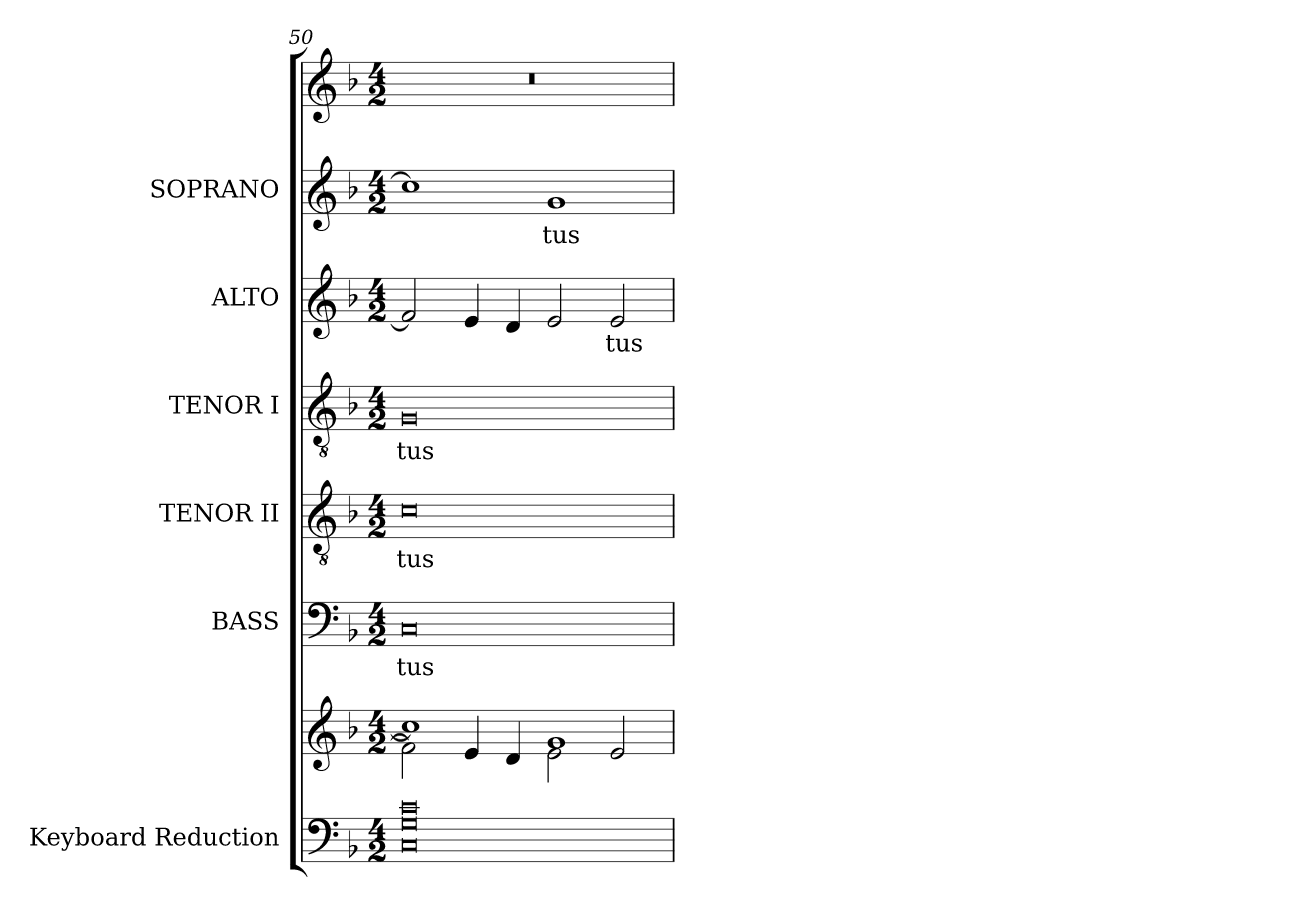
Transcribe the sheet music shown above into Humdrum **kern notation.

**kern	**kern	**kern	**text	**kern	**text	**kern	**text	**kern	**text	**kern	**text	**kern
*part7	*part7	*part6	*part6	*part5	*part5	*part4	*part4	*part3	*part3	*part2	*part2	*part1
*staff8	*staff7	*staff6	*staff6	*staff5	*staff5	*staff4	*staff4	*staff3	*staff3	*staff2	*staff2	*staff1
*I"Keyboard Reduction	*	*I"BASS	*	*I"TENOR II	*	*I"TENOR I	*	*I"ALTO	*	*I"SOPRANO	*	*
*I'Reduc.	*	*I'B.	*	*I'T. II	*	*I'T. I	*	*I'A.	*	*I'S.	*	*
!!LO:PB:g=z
*clefF4	*clefG2	*clefF4	*	*clefGv2	*	*clefGv2	*	*clefG2	*	*clefG2	*	*clefG2
*	*	*	*	*ITrd7c12	*	*ITrd7c12	*	*	*	*	*	*
*k[b-]	*k[b-]	*k[b-]	*	*k[b-]	*	*k[b-]	*	*k[b-]	*	*k[b-]	*	*k[b-]
*F:	*F:	*F:	*	*F:	*	*F:	*	*F:	*	*F:	*	*F:
*M4/2	*M4/2	*M4/2	*	*M4/2	*	*M4/2	*	*M4/2	*	*M4/2	*	*M4/2
=50	=50	=50	=50	=50	=50	=50	=50	=50	=50	=50	=50	=50
*	*^	*	*	*	*	*	*	*	*	*	*	*
!	!	!	!	!LO:LY:b:color=#000000	!	!	!	!	!	!	!	!	!
!	!	!	!	!	!	!LO:LY:b:color=#000000	!	!	!	!	!	!	!
!	!	!	!	!	!	!	!	!LO:LY:b:color=#000000	!	!	!	!	!LO:N:vis=1
0Ci 0Gi 0ci	1cci]	2fi\]	0Ci	-tus	0Ci	-tus	0GGi	-tus	2fi/]	.	1cci]	.	0r
.	.	4ei/	.	.	.	.	.	.	4ei/	.	.	.	.
.	.	4di/	.	.	.	.	.	.	4di/	.	.	.	.
!	!	!	!	!	!	!	!	!	!	!	!	!LO:LY:b:color=#000000	!
.	1gi	2ei\	.	.	.	.	.	.	2ei/	.	1gi	-tus	.
!	!	!	!	!	!	!	!	!	!	!LO:LY:b:color=#000000	!	!	!
.	.	2ei/	.	.	.	.	.	.	2ei/	-tus	.	.	.
*	*v	*v	*	*	*	*	*	*	*	*	*	*	*
=	=	=	=	=	=	=	=	=	=	=	=	=
*-	*-	*-	*-	*-	*-	*-	*-	*-	*-	*-	*-	*-
